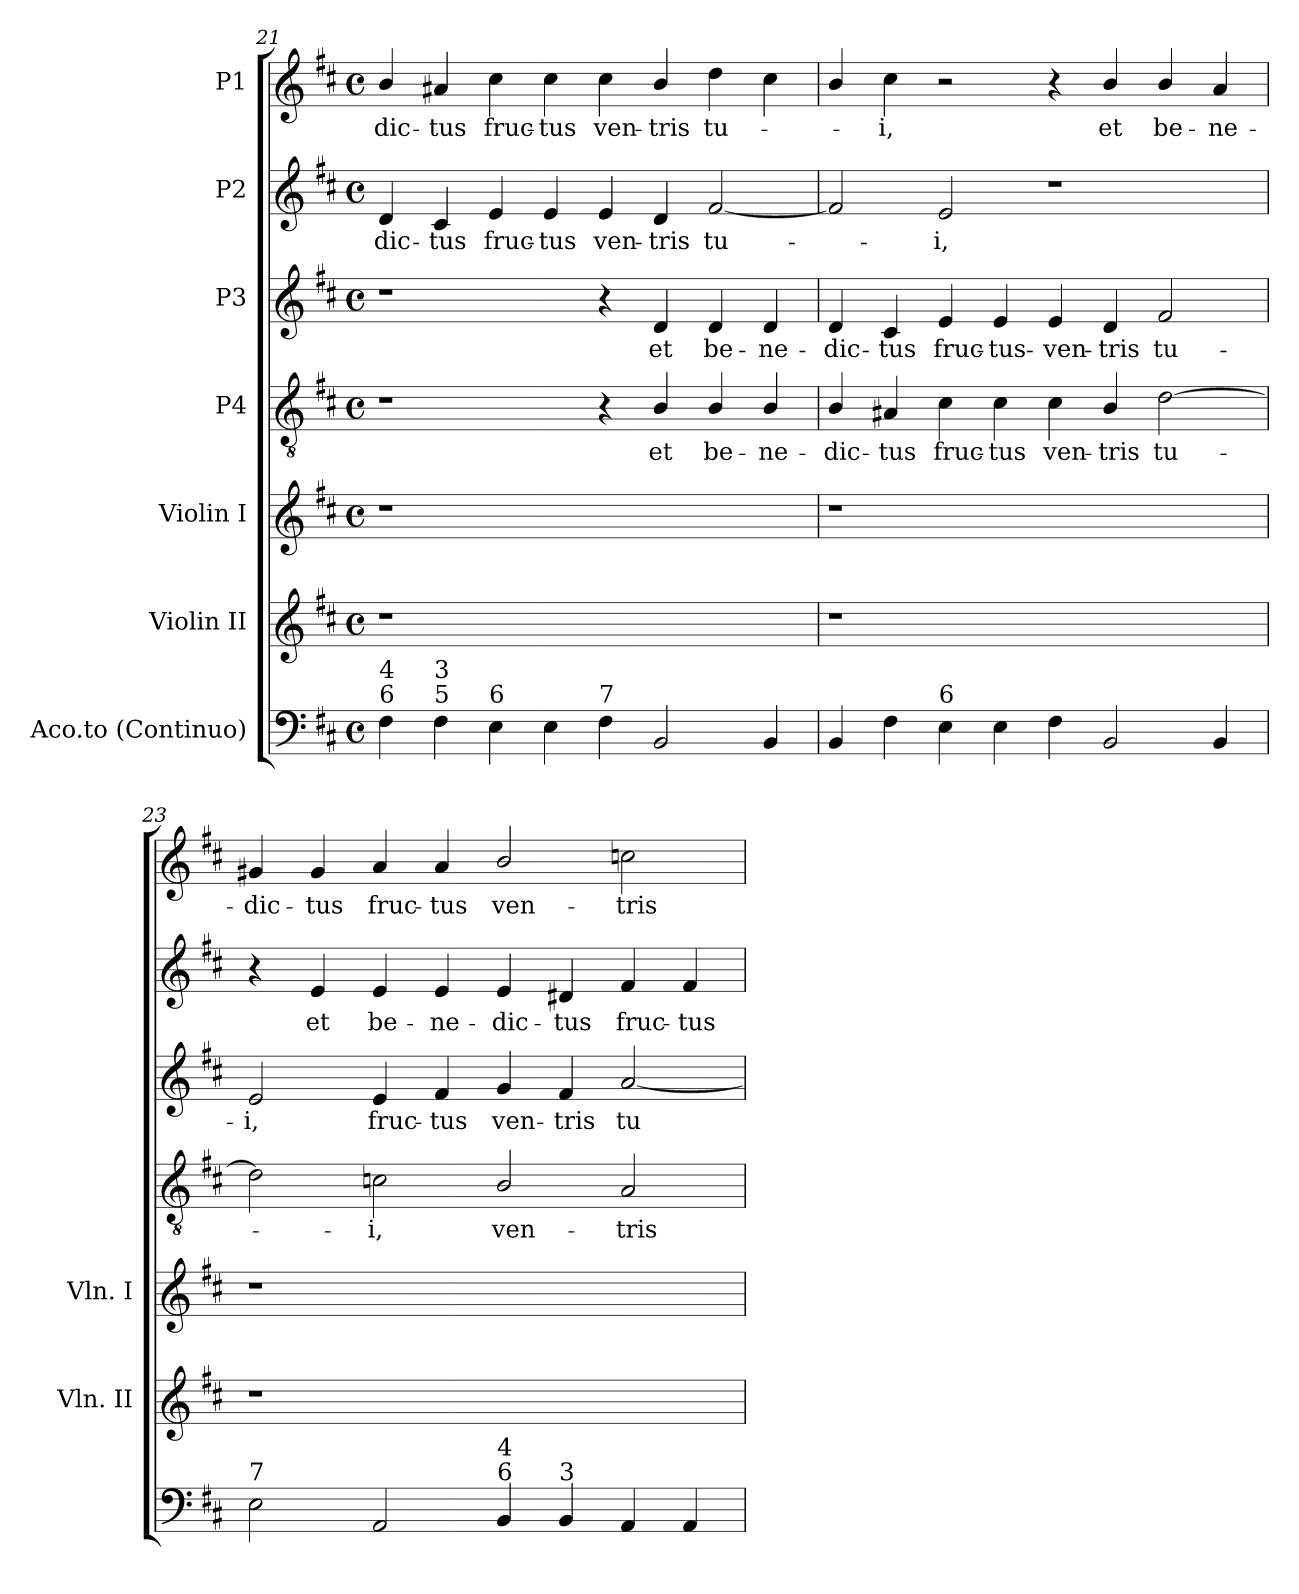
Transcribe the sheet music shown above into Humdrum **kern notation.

**kern	**kern	**kern	**kern	**text	**kern	**text	**kern	**text	**kern	**text
*part7	*part6	*part5	*part4	*part4	*part3	*part3	*part2	*part2	*part1	*part1
*staff7	*staff6	*staff5	*staff4	*staff4	*staff3	*staff3	*staff2	*staff2	*staff1	*staff1
*I"Aco.to (Continuo)	*I"Violin II	*I"Violin I	*I"P4	*	*I"P3	*	*I"P2	*	*I"P1	*
*	*I'Vln. II	*I'Vln. I	*	*	*	*	*	*	*	*
*clefF4	*clefG2	*clefG2	*clefGv2	*	*clefG2	*	*clefG2	*	*clefG2	*
*	*	*	*ITrd7c12	*	*	*	*	*	*	*
*k[f#c#]	*k[f#c#]	*k[f#c#]	*k[f#c#]	*	*k[f#c#]	*	*k[f#c#]	*	*k[f#c#]	*
*D:	*D:	*D:	*D:	*	*D:	*	*D:	*	*D:	*
*M4/4	*M4/4	*M4/4	*M4/4	*	*M4/4	*	*M4/4	*	*M4/4	*
*met(c)	*met(c)	*met(c)	*met(c)	*	*met(c)	*	*met(c)	*	*met(c)	*
=21	=21	=21	=21	=21	=21	=21	=21	=21	=21	=21
!	!LO:N:vis=1	!LO:N:vis=1	!	!	!	!	!	!	!	!
!	!	!	!	!	!	!	!	!LO:LY:b:color=#000000	!	!
!LO:TX:a:t=6	!	!	!	!	!	!	!	!	!	!
!LO:TX:t=4	!	!	!	!	!	!	!	!	!	!
!	!	!	!	!	!	!	!	!	!	!LO:LY:b:color=#000000
4F#i\	1r	1r	1r	.	1r	.	4di/	-dic-	4bi/	-dic-
!	!	!	!	!	!	!	!	!LO:LY:b:color=#000000	!	!
!LO:TX:a:t=5	!	!	!	!	!	!	!	!	!	!
!LO:TX:t=3	!	!	!	!	!	!	!	!	!	!
!	!	!	!	!	!	!	!	!	!	!LO:LY:b:color=#000000
4F#i\	.	.	.	.	.	.	4c#i/	-tus	4a#Xi/	-tus
!	!	!	!	!	!	!	!	!LO:LY:b:color=#000000	!	!
!LO:TX:a:t=6	!	!	!	!	!	!	!	!	!	!
!	!	!	!	!	!	!	!	!	!	!LO:LY:b:color=#000000
4Ei\	.	.	.	.	.	.	4ei/	fruc-	4cc#i\	fruc-
!	!	!	!	!	!	!	!	!LO:LY:b:color=#000000	!	!
!	!	!	!	!	!	!	!	!	!	!LO:LY:b:color=#000000
4Ei\	.	.	.	.	.	.	4ei/	-tus	4cc#i\	-tus
!	!	!	!	!	!	!	!	!LO:LY:b:color=#000000	!	!
!LO:TX:a:t=7	!	!	!	!	!	!	!	!	!	!
!	!	!	!	!	!	!	!	!	!	!LO:LY:b:color=#000000
4F#i\	1ryy	1ryy	4r	.	4r	.	4ei/	ven-	4cc#i\	ven-
!	!	!	!	!LO:LY:b:color=#000000	!	!	!	!	!	!
!	!	!	!	!	!	!LO:LY:b:color=#000000	!	!	!	!
!	!	!	!	!	!	!	!	!LO:LY:b:color=#000000	!	!
!	!	!	!	!	!	!	!	!	!	!LO:LY:b:color=#000000
2BBi/	.	.	4BBi/	et	4di/	et	4di/	-tris	4bi/	-tris
!	!	!	!	!LO:LY:b:color=#000000	!	!	!	!	!	!
!	!	!	!	!	!	!LO:LY:b:color=#000000	!	!	!	!
!	!	!	!	!	!	!	!	!LO:LY:b:color=#000000	!	!
!	!	!	!	!	!	!	!	!	!	!LO:LY:b:color=#000000
.	.	.	4BBi/	be-	4di/	be-	[2f#i/	tu-	4ddi\	tu-
!	!	!	!	!LO:LY:b:color=#000000	!	!	!	!	!	!
!	!	!	!	!	!	!LO:LY:b:color=#000000	!	!	!	!
4BBi/	.	.	4BBi/	-ne-	4di/	-ne-	.	.	4cc#i\	.
!!LO:PB:g=z
=22	=22	=22	=22	=22	=22	=22	=22	=22	=22	=22
!	!LO:N:vis=1	!LO:N:vis=1	!	!	!	!	!	!	!	!
!	!	!	!	!LO:LY:b:color=#000000	!	!	!	!	!	!
!	!	!	!	!	!	!LO:LY:b:color=#000000	!	!	!	!
4BBi/	1r	1r	4BBi/	-dic-	4di/	-dic-	2f#i/]	.	4bi/	.
!	!	!	!	!LO:LY:b:color=#000000	!	!	!	!	!	!
!	!	!	!	!	!	!LO:LY:b:color=#000000	!	!	!	!
!	!	!	!	!	!	!	!	!	!	!LO:LY:b:color=#000000
4F#i\	.	.	4AA#Xi/	-tus	4c#i/	-tus	.	.	4cc#i\	-i,
!	!	!	!	!LO:LY:b:color=#000000	!	!	!	!	!	!
!	!	!	!	!	!	!LO:LY:b:color=#000000	!	!	!	!
!LO:TX:a:t=6	!	!	!	!	!	!	!	!	!	!
!	!	!	!	!	!	!	!	!LO:LY:b:color=#000000	!	!
4Ei\	.	.	4C#i\	fruc-	4ei/	fruc-	2ei/	-i,	2r	.
!	!	!	!	!LO:LY:b:color=#000000	!	!	!	!	!	!
!	!	!	!	!	!	!LO:LY:b:color=#000000	!	!	!	!
4Ei\	.	.	4C#i\	-tus	4ei/	-tus-	.	.	.	.
!	!	!	!	!LO:LY:b:color=#000000	!	!	!	!	!	!
!	!	!	!	!	!	!LO:LY:b:color=#000000	!	!	!	!
4F#i\	1ryy	1ryy	4C#i\	ven-	4ei/	-ven-	1r	.	4r	.
!	!	!	!	!LO:LY:b:color=#000000	!	!	!	!	!	!
!	!	!	!	!	!	!LO:LY:b:color=#000000	!	!	!	!
!	!	!	!	!	!	!	!	!	!	!LO:LY:b:color=#000000
2BBi/	.	.	4BBi/	-tris	4di/	-tris	.	.	4bi/	et
!	!	!	!	!LO:LY:b:color=#000000	!	!	!	!	!	!
!	!	!	!	!	!	!LO:LY:b:color=#000000	!	!	!	!
!	!	!	!	!	!	!	!	!	!	!LO:LY:b:color=#000000
.	.	.	[2Di\	tu-	2f#i/	tu-	.	.	4bi/	be-
!	!	!	!	!	!	!	!	!	!	!LO:LY:b:color=#000000
4BBi/	.	.	.	.	.	.	.	.	4ai/	-ne-
=23	=23	=23	=23	=23	=23	=23	=23	=23	=23	=23
!	!LO:N:vis=1	!LO:N:vis=1	!	!	!	!	!	!	!	!
!	!	!	!	!	!	!LO:LY:b:color=#000000	!	!	!	!
!LO:TX:a:t=7	!	!	!	!	!	!	!	!	!	!
!	!	!	!	!	!	!	!	!	!	!LO:LY:b:color=#000000
2Ei\	1r	1r	2Di\]	.	2ei/	-i,	4r	.	4g#Xi/	-dic-
!	!	!	!	!	!	!	!	!LO:LY:b:color=#000000	!	!
!	!	!	!	!	!	!	!	!	!	!LO:LY:b:color=#000000
.	.	.	.	.	.	.	4ei/	et	4g#i/	-tus
!	!	!	!	!LO:LY:b:color=#000000	!	!	!	!	!	!
!	!	!	!	!	!	!LO:LY:b:color=#000000	!	!	!	!
!	!	!	!	!	!	!	!	!LO:LY:b:color=#000000	!	!
!	!	!	!	!	!	!	!	!	!	!LO:LY:b:color=#000000
2AAi/	.	.	2Cni\	-i,	4ei/	fruc-	4ei/	be-	4ai/	fruc-
!	!	!	!	!	!	!LO:LY:b:color=#000000	!	!	!	!
!	!	!	!	!	!	!	!	!LO:LY:b:color=#000000	!	!
!	!	!	!	!	!	!	!	!	!	!LO:LY:b:color=#000000
.	.	.	.	.	4f#i/	-tus	4ei/	-ne-	4ai/	-tus
!	!	!	!	!LO:LY:b:color=#000000	!	!	!	!	!	!
!	!	!	!	!	!	!LO:LY:b:color=#000000	!	!	!	!
!	!	!	!	!	!	!	!	!LO:LY:b:color=#000000	!	!
!LO:TX:a:t=6	!	!	!	!	!	!	!	!	!	!
!LO:TX:t=4	!	!	!	!	!	!	!	!	!	!
!	!	!	!	!	!	!	!	!	!	!LO:LY:b:color=#000000
4BBi/	1ryy	1ryy	2BBi/	ven-	4gi/	ven-	4ei/	-dic-	2bi/	ven-
!	!	!	!	!	!	!LO:LY:b:color=#000000	!	!	!	!
!LO:TX:a:t=3	!	!	!	!	!	!	!	!	!	!
!	!	!	!	!	!	!	!	!LO:LY:b:color=#000000	!	!
4BBi/	.	.	.	.	4f#i/	-tris	4d#Xi/	-tus	.	.
!	!	!	!	!LO:LY:b:color=#000000	!	!	!	!	!	!
!	!	!	!	!	!	!LO:LY:b:color=#000000	!	!	!	!
!	!	!	!	!	!	!	!	!LO:LY:b:color=#000000	!	!
!	!	!	!	!	!	!	!	!	!	!LO:LY:b:color=#000000
4AAi/	.	.	2AAi/	-tris	[2ai/	tu-	4f#i/	fruc-	2ccni\	-tris
!	!	!	!	!	!	!	!	!LO:LY:b:color=#000000	!	!
4AAi/	.	.	.	.	.	.	4f#i/	-tus	.	.
=	=	=	=	=	=	=	=	=	=	=
*-	*-	*-	*-	*-	*-	*-	*-	*-	*-	*-
